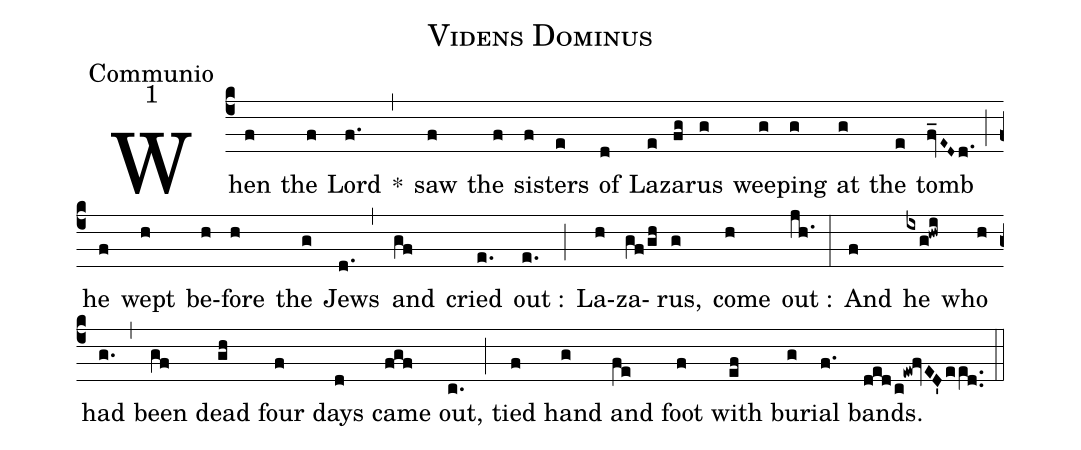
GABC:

name:Videns Dominus;
office-part:Communio;
mode:1;
%%
(c4) When(f) the(f) Lord(f.) *(,) saw(f) the(f) sis(f)ters(e) of(d) La(e)za(fg)rus(g) weep(g)ing(g) at(g) the(e) tomb(fv_E~D~d.) (;) he(f) wept(h) be(h)fore(h) the(g) Jews(d.) (,) and(gf) cried(e.) out :(e.) (;) La(h)za(gf/gh)rus,(g) come(h) out :(jh.) (:) And(f) he(ixg!hwi) who(h) had(g.) (,) been(gf) dead(gh) four(f) days(d) came(fgf) out,(c.) (;) tied(f) hand(g) and(fe) foot(f) with(ef) bur(g)ial(f.) bands.(dedc!ew!fvED'ee[ll:1]d..) (::)
